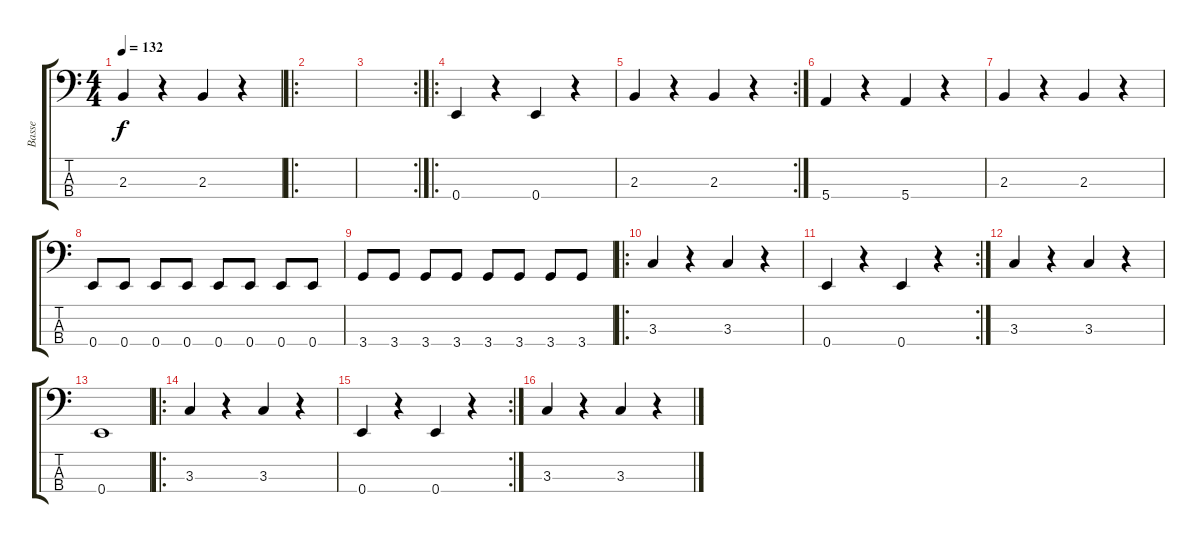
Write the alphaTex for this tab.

\track ("Basse" "Basse") {instrument electricbasspick}
\staff {score tabs}
\tuning (G2 D2 A1 E1) {hide}
\ts (4 4)
\tempo 132
\clef f4
\ks c
2.3.4{dy f} r.4 2.3.4 r.4 |
\ro
|
\rc 2
|
\ro
0.4.4 r.4 0.4.4 r.4 |
\rc 2
2.3.4 r.4 2.3.4 r.4 |
5.4.4 r.4 5.4.4 r.4 |
2.3.4 r.4 2.3.4 r.4 |
0.4.8 0.4.8 0.4.8 0.4.8 0.4.8 0.4.8 0.4.8 0.4.8 |
3.4.8 3.4.8 3.4.8 3.4.8 3.4.8 3.4.8 3.4.8 3.4.8 |
\ro
3.3.4 r.4 3.3.4 r.4 |
\rc 2
0.4.4 r.4 0.4.4 r.4 |
3.3.4 r.4 3.3.4 r.4 |
0.4.1 |
\ro
3.3.4 r.4 3.3.4 r.4 |
\rc 2
0.4.4 r.4 0.4.4 r.4 |
3.3.4 r.4 3.3.4 r.4
